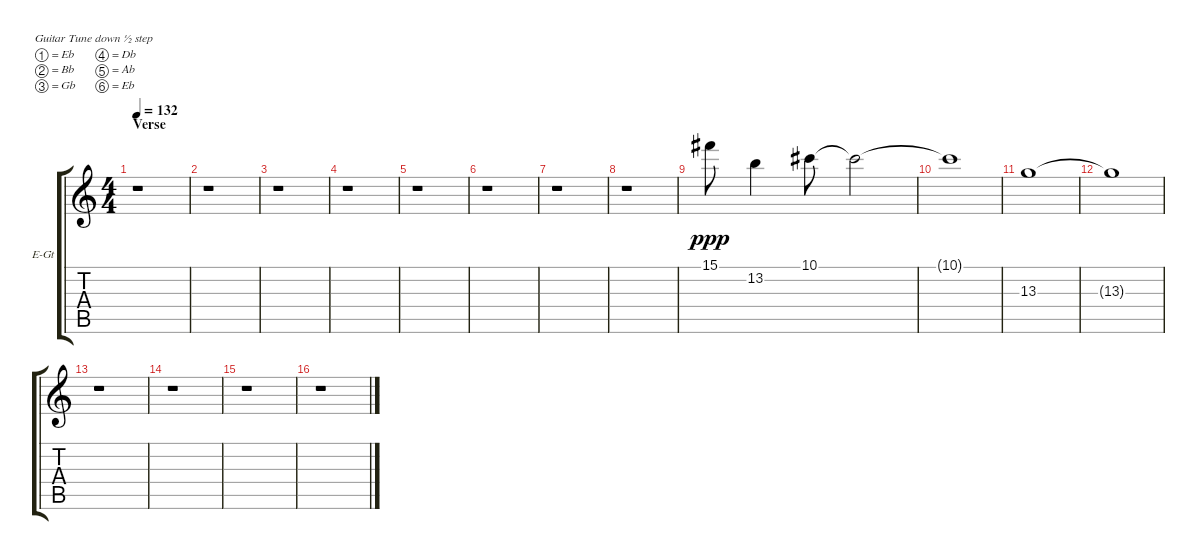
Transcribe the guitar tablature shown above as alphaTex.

\defaultSystemsLayout 4
\bracketExtendMode groupsimilarinstruments
\firstSystemTrackNameOrientation horizontal
\otherSystemsTrackNameOrientation horizontal
\track ("Additional Guitar" "E-Gt") {instrument distortionguitar}
\staff {score tabs}
\tuning (Eb4 Bb3 Gb3 Db3 Ab2 Eb2)
\ts (4 4)
\section ("" "Verse")
\tempo 132
\clef g2
\scale
0.333333
\ks c
r.1{dy ppp} |
\scale
0.333333 r.1 |
\scale
0.333333 r.1 |
\scale
0.333333 r.1 |
\scale
0.333333 r.1 |
\scale
0.333333 r.1 |
\scale
0.333333 r.1 |
\scale
0.333333 r.1 |
\scale
0.333333 15.1.8 13.2.4 10.1.8 10.1{t}.2 |
\scale
0.333333 10.1{t}.1 |
\scale
0.333333 13.3.1 |
\scale
0.333333 13.3{t}.1 |
\scale
0.333333 r.1 |
\scale
0.333333 r.1 |
\scale
0.333333 r.1 |
\scale
0.333333 r.1
